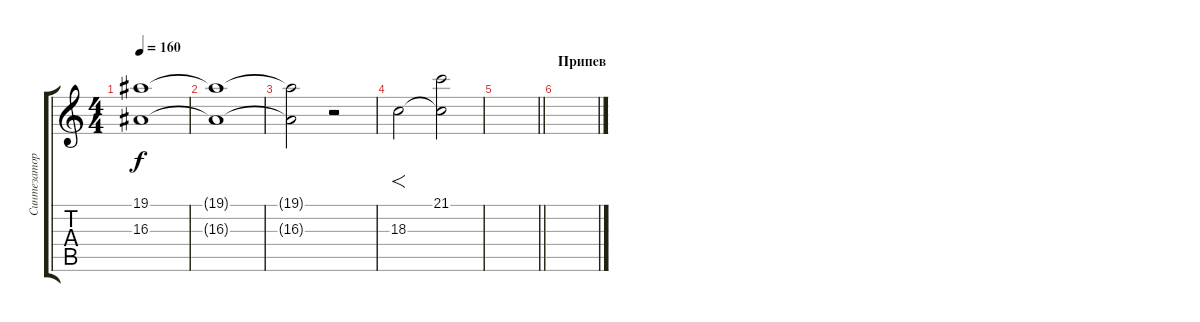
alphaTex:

\track ("Синтезатор" "Синтезатор") {instrument stringensemble1}
\staff {score tabs}
\tuning (Eb4 Bb3 Gb3 Db3 Ab2 Eb2) {hide}
\ts (4 4)
\tempo 160
\clef g2
\ks c
(19.1 16.3).1{dy f} |
(19.1{t} 16.3{t}).1 |
(19.1{t} 16.3{t}).2 r.2 |
18.3.2{f} (21.1 18.3{t}).2 |
\barLineRight lightlight
|
\section ("" "Припев")
